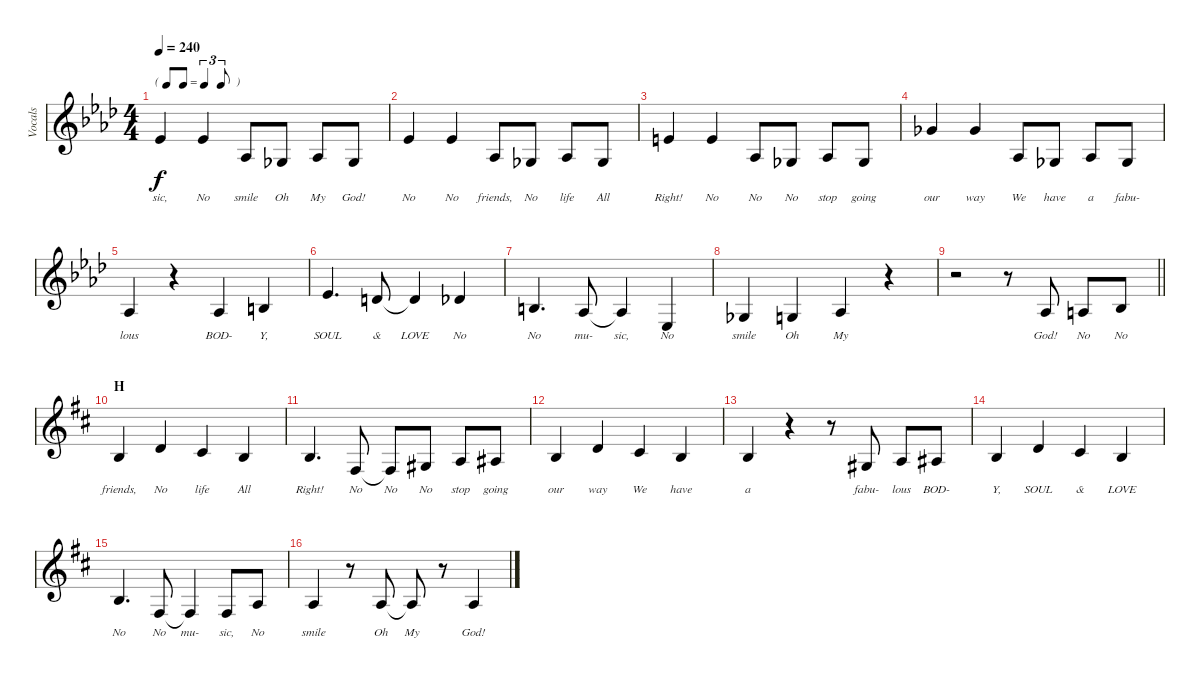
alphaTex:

\track ("Vocals" "Vocals") {mute instrument violin}
\staff {score}
\tuning (E4 B3 G3 D3 A2 E2) {hide}
\ts (4 4)
\tf triplet8th
\tempo 240
\clef g2
\ks ab
4.2.4{lyrics (0 "sic,") lyrics (1 "") lyrics (2 "") lyrics (3 "") lyrics (4 "") dy f} 4.2.4{lyrics (0 "No") lyrics (1 "") lyrics (2 "") lyrics (3 "") lyrics (4 "")} 1.3.8{lyrics (0 "smile") lyrics (1 "") lyrics (2 "") lyrics (3 "") lyrics (4 "")} 4.4.8{lyrics (0 "Oh") lyrics (1 "") lyrics (2 "") lyrics (3 "") lyrics (4 "")} 1.3.8{lyrics (0 "My") lyrics (1 "") lyrics (2 "") lyrics (3 "") lyrics (4 "")} 4.4.8{lyrics (0 "God!") lyrics (1 "") lyrics (2 "") lyrics (3 "") lyrics (4 "")} |
4.2.4{lyrics (0 "No") lyrics (1 "") lyrics (2 "") lyrics (3 "") lyrics (4 "")} 4.2.4{lyrics (0 "No") lyrics (1 "") lyrics (2 "") lyrics (3 "") lyrics (4 "")} 1.3.8{lyrics (0 "friends,") lyrics (1 "") lyrics (2 "") lyrics (3 "") lyrics (4 "")} 4.4.8{lyrics (0 "No") lyrics (1 "") lyrics (2 "") lyrics (3 "") lyrics (4 "")} 1.3.8{lyrics (0 "life") lyrics (1 "") lyrics (2 "") lyrics (3 "") lyrics (4 "")} 4.4.8{lyrics (0 "All") lyrics (1 "") lyrics (2 "") lyrics (3 "") lyrics (4 "")} |
0.1.4{lyrics (0 "Right!") lyrics (1 "") lyrics (2 "") lyrics (3 "") lyrics (4 "")} 0.1.4{lyrics (0 "No") lyrics (1 "") lyrics (2 "") lyrics (3 "") lyrics (4 "")} 1.3.8{lyrics (0 "No") lyrics (1 "") lyrics (2 "") lyrics (3 "") lyrics (4 "")} 4.4.8{lyrics (0 "No") lyrics (1 "") lyrics (2 "") lyrics (3 "") lyrics (4 "")} 1.3.8{lyrics (0 "stop") lyrics (1 "") lyrics (2 "") lyrics (3 "") lyrics (4 "")} 4.4.8{lyrics (0 "going") lyrics (1 "") lyrics (2 "") lyrics (3 "") lyrics (4 "")} |
2.1.4{lyrics (0 "our") lyrics (1 "") lyrics (2 "") lyrics (3 "") lyrics (4 "")} 2.1.4{lyrics (0 "way") lyrics (1 "") lyrics (2 "") lyrics (3 "") lyrics (4 "")} 1.3.8{lyrics (0 "We") lyrics (1 "") lyrics (2 "") lyrics (3 "") lyrics (4 "")} 4.4.8{lyrics (0 "have") lyrics (1 "") lyrics (2 "") lyrics (3 "") lyrics (4 "")} 1.3.8{lyrics (0 "a") lyrics (1 "") lyrics (2 "") lyrics (3 "") lyrics (4 "")} 4.4.8{lyrics (0 "fabu-") lyrics (1 "") lyrics (2 "") lyrics (3 "") lyrics (4 "")} |
1.3.4{lyrics (0 "lous") lyrics (1 "") lyrics (2 "") lyrics (3 "") lyrics (4 "")} r.4 1.3.4{lyrics (0 "BOD-") lyrics (1 "") lyrics (2 "") lyrics (3 "") lyrics (4 "")} 0.2.4{lyrics (0 "Y,") lyrics (1 "") lyrics (2 "") lyrics (3 "") lyrics (4 "")} |
4.2.4{d lyrics (0 "SOUL") lyrics (1 "") lyrics (2 "") lyrics (3 "") lyrics (4 "")} 3.2.8{lyrics (0 "&") lyrics (1 "") lyrics (2 "") lyrics (3 "") lyrics (4 "")} 3.2{t}.4{lyrics (0 "LOVE") lyrics (1 "") lyrics (2 "") lyrics (3 "") lyrics (4 "")} 2.2.4{lyrics (0 "No") lyrics (1 "") lyrics (2 "") lyrics (3 "") lyrics (4 "")} |
0.2.4{d lyrics (0 "No") lyrics (1 "") lyrics (2 "") lyrics (3 "") lyrics (4 "")} 1.3.8{lyrics (0 "mu-") lyrics (1 "") lyrics (2 "") lyrics (3 "") lyrics (4 "")} 1.3{t}.4{lyrics (0 "sic,") lyrics (1 "") lyrics (2 "") lyrics (3 "") lyrics (4 "")} 1.4.4{lyrics (0 "No") lyrics (1 "") lyrics (2 "") lyrics (3 "") lyrics (4 "")} |
4.4.4{lyrics (0 "smile") lyrics (1 "") lyrics (2 "") lyrics (3 "") lyrics (4 "")} 0.3.4{lyrics (0 "Oh") lyrics (1 "") lyrics (2 "") lyrics (3 "") lyrics (4 "")} 1.3.4{lyrics (0 "My") lyrics (1 "") lyrics (2 "") lyrics (3 "") lyrics (4 "")} r.4 |
\barLineRight lightlight
r.2 r.8 1.3.8{lyrics (0 "God!") lyrics (1 "") lyrics (2 "") lyrics (3 "") lyrics (4 "")} 2.3.8{lyrics (0 "No") lyrics (1 "") lyrics (2 "") lyrics (3 "") lyrics (4 "")} 3.3.8{lyrics (0 "No") lyrics (1 "") lyrics (2 "") lyrics (3 "") lyrics (4 "")} |
\section ("" "H")
\ks d
4.3.4{lyrics (0 "friends,") lyrics (1 "") lyrics (2 "") lyrics (3 "") lyrics (4 "")} 3.2.4{lyrics (0 "No") lyrics (1 "") lyrics (2 "") lyrics (3 "") lyrics (4 "")} 2.2.4{lyrics (0 "life") lyrics (1 "") lyrics (2 "") lyrics (3 "") lyrics (4 "")} 4.3.4{lyrics (0 "All") lyrics (1 "") lyrics (2 "") lyrics (3 "") lyrics (4 "")} |
4.3.4{d lyrics (0 "Right!") lyrics (1 "") lyrics (2 "") lyrics (3 "") lyrics (4 "")} 4.4.8{lyrics (0 "No") lyrics (1 "") lyrics (2 "") lyrics (3 "") lyrics (4 "")} 4.4{t}.8{lyrics (0 "No") lyrics (1 "") lyrics (2 "") lyrics (3 "") lyrics (4 "")} 1.3.8{lyrics (0 "No") lyrics (1 "") lyrics (2 "") lyrics (3 "") lyrics (4 "")} 2.3.8{lyrics (0 "stop") lyrics (1 "") lyrics (2 "") lyrics (3 "") lyrics (4 "")} 3.3.8{lyrics (0 "going") lyrics (1 "") lyrics (2 "") lyrics (3 "") lyrics (4 "")} |
4.3.4{lyrics (0 "our") lyrics (1 "") lyrics (2 "") lyrics (3 "") lyrics (4 "")} 3.2.4{lyrics (0 "way") lyrics (1 "") lyrics (2 "") lyrics (3 "") lyrics (4 "")} 2.2.4{lyrics (0 "We") lyrics (1 "") lyrics (2 "") lyrics (3 "") lyrics (4 "")} 4.3.4{lyrics (0 "have") lyrics (1 "") lyrics (2 "") lyrics (3 "") lyrics (4 "")} |
0.2.4{lyrics (0 "a") lyrics (1 "") lyrics (2 "") lyrics (3 "") lyrics (4 "")} r.4 r.8 1.3.8{lyrics (0 "fabu-") lyrics (1 "") lyrics (2 "") lyrics (3 "") lyrics (4 "")} 2.3.8{lyrics (0 "lous") lyrics (1 "") lyrics (2 "") lyrics (3 "") lyrics (4 "")} 3.3.8{lyrics (0 "BOD-") lyrics (1 "") lyrics (2 "") lyrics (3 "") lyrics (4 "")} |
4.3.4{lyrics (0 "Y,") lyrics (1 "") lyrics (2 "") lyrics (3 "") lyrics (4 "")} 3.2.4{lyrics (0 "SOUL") lyrics (1 "") lyrics (2 "") lyrics (3 "") lyrics (4 "")} 2.2.4{lyrics (0 "&") lyrics (1 "") lyrics (2 "") lyrics (3 "") lyrics (4 "")} 4.3.4{lyrics (0 "LOVE") lyrics (1 "") lyrics (2 "") lyrics (3 "") lyrics (4 "")} |
0.2.4{d lyrics (0 "No") lyrics (1 "") lyrics (2 "") lyrics (3 "") lyrics (4 "")} 4.4.8{lyrics (0 "No") lyrics (1 "") lyrics (2 "") lyrics (3 "") lyrics (4 "")} 4.4{t}.4{lyrics (0 "mu-") lyrics (1 "") lyrics (2 "") lyrics (3 "") lyrics (4 "")} 4.4.8{lyrics (0 "sic,") lyrics (1 "") lyrics (2 "") lyrics (3 "") lyrics (4 "")} 2.3.8{lyrics (0 "No") lyrics (1 "") lyrics (2 "") lyrics (3 "") lyrics (4 "")} |
2.3.4{lyrics (0 "smile") lyrics (1 "") lyrics (2 "") lyrics (3 "") lyrics (4 "")} r.8 2.3.8{lyrics (0 "Oh") lyrics (1 "") lyrics (2 "") lyrics (3 "") lyrics (4 "")} 2.3{t}.8{lyrics (0 "My") lyrics (1 "") lyrics (2 "") lyrics (3 "") lyrics (4 "")} r.8 2.3.4{lyrics (0 "God!") lyrics (1 "") lyrics (2 "") lyrics (3 "") lyrics (4 "")}
